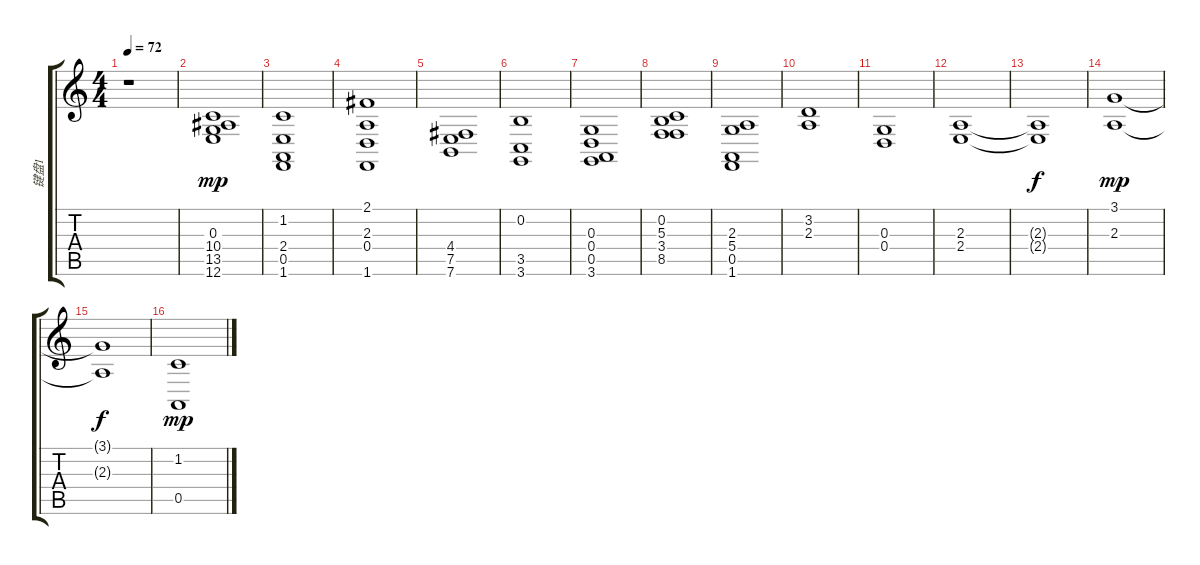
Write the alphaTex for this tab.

\track ("键盘1" "键盘1") {instrument churchorgan}
\staff {score tabs}
\tuning (E4 B3 G3 D3 A2 E2) {hide}
\ts (4 4)
\tempo 72
\clef g2
\ks c
r.1{dy mp instrument churchorgan} |
(0.3 10.4 13.5 12.6).1{balance 8} |
(1.2 2.4 0.5 1.6).1 |
(2.1 2.3 0.4 1.6).1 |
(4.4 7.5 7.6).1 |
(0.2 3.5 3.6).1 |
(0.3 0.4 0.5 3.6).1 |
(0.2 5.3 3.4 8.5).1 |
(2.3 5.4 0.5 1.6).1 |
(3.2 2.3).1 |
(0.3 0.4).1 |
(2.3 2.4).1 |
(2.3{t} 2.4{t}).1{dy f} |
(3.1 2.3).1{dy mp} |
(3.1{t} 2.3{t}).1{dy f} |
(1.2 0.5).1{dy mp}
